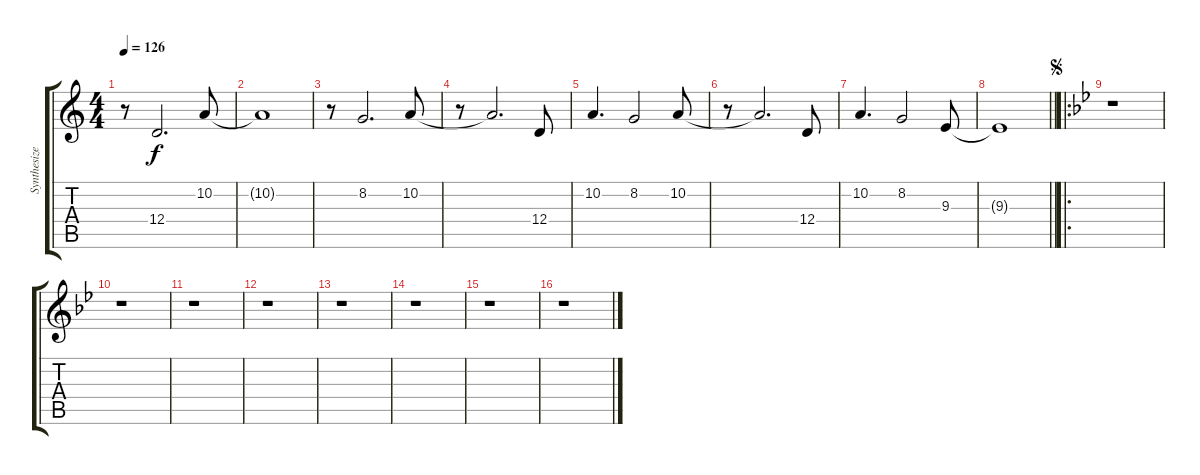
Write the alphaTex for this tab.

\track ("Synthesizer" "Synthesize") {instrument synthstrings1}
\staff {score tabs}
\tuning (E4 B3 G3 D3 A2 E2) {hide}
\ts (4 4)
\tempo 126
\clef g2
\ks c
r.8{dy f instrument synthstrings1} 12.4.2{d} 10.2.8 |
10.2{t}.1 |
r.8 8.2.2{d} 10.2.8 |
r.8 10.2{t}.2{d} 12.4.8 |
10.2.4{d} 8.2.2 10.2.8 |
r.8 10.2{t}.2{d} 12.4.8 |
10.2.4{d} 8.2.2 9.3.8 |
\barLineRight lightlight
9.3{t}.1 |
\ro
\jump segno
\ks bb
r.1 |
r.1 |
r.1 |
r.1 |
r.1 |
r.1 |
r.1 |
r.1
